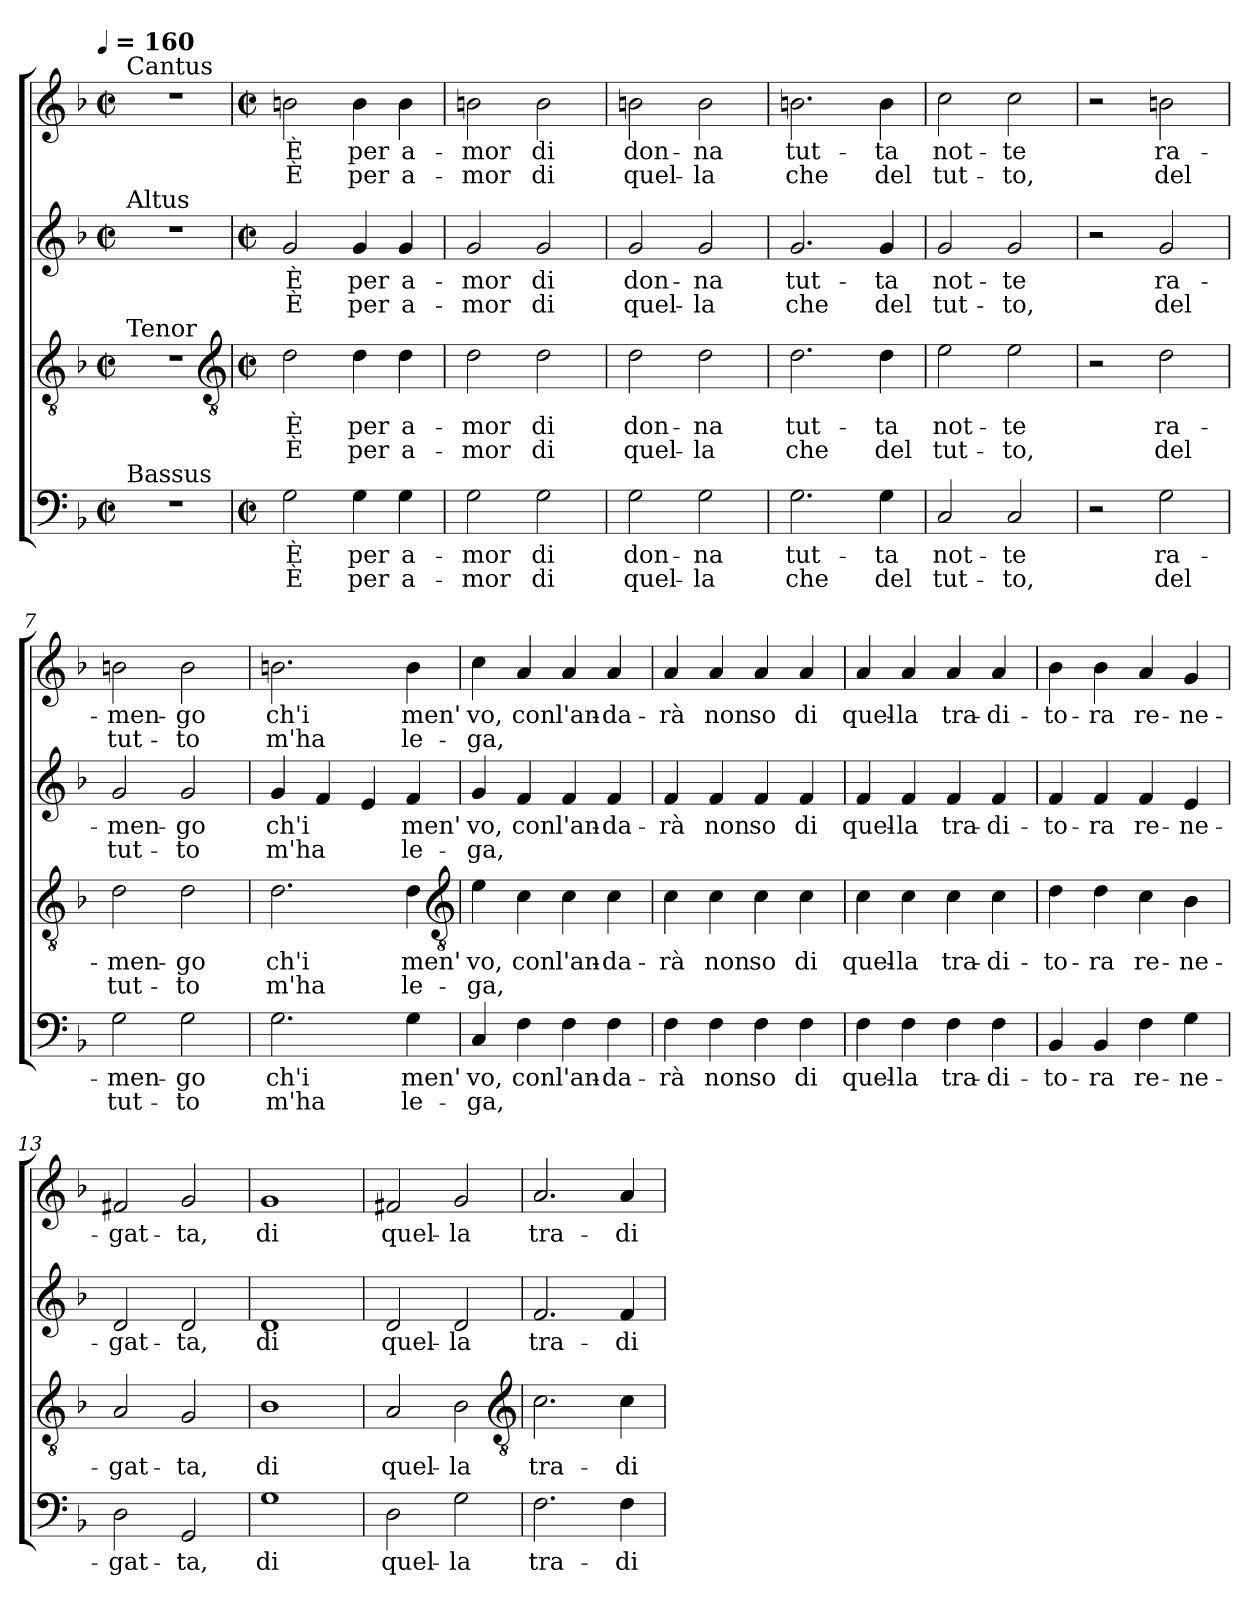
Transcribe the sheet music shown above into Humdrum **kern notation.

**kern	**text	**text	**kern	**text	**text	**kern	**text	**text	**kern	**text	**text
*part4	*part4	*part4	*part3	*part3	*part3	*part2	*part2	*part2	*part1	*part1	*part1
*staff4	*staff4	*staff4	*staff3	*staff3	*staff3	*staff2	*staff2	*staff2	*staff1	*staff1	*staff1
*clefF4	*	*	*clefGv2	*	*	*clefG2	*	*	*clefG2	*	*
*k[b-]	*	*	*k[b-]	*	*	*k[b-]	*	*	*k[b-]	*	*
!!LO:TX:omd:t=[quarter] = 160
*M2/2	*	*	*M2/2	*	*	*M2/2	*	*	*M2/2	*	*
*met(c|)	*	*	*met(c|)	*	*	*met(c|)	*	*	*met(c|)	*	*
*MM160	*	*	*MM160	*	*	*MM160	*	*	*MM160	*	*
=	=	=	=	=	=	=	=	=	=	=	=
!	!	!	!	!	!	!	!	!	!LO:TX:a:t=Cantus	!	!
!	!	!	!	!	!	!LO:TX:a:t=Altus	!	!	!	!	!
!	!	!	!LO:TX:a:t=Tenor	!	!	!	!	!	!	!	!
!LO:TX:a:t=Bassus	!	!	!	!	!	!	!	!	!	!	!
1r	.	.	1r	.	.	1r	.	.	1r	.	.
*	*	*	*clefGv2	*	*	*	*	*	*	*	*
!!LO:LB:g=z
=1	=1	=1	=1	=1	=1	=1	=1	=1	=1	=1	=1
*M2/2	*	*	*M2/2	*	*	*M2/2	*	*	*M2/2	*	*
*met(c|)	*	*	*met(c|)	*	*	*met(c|)	*	*	*met(c|)	*	*
!	!LO:LY:b	!LO:LY:b	!	!LO:LY:b	!LO:LY:b	!	!LO:LY:b	!LO:LY:b	!	!LO:LY:b	!LO:LY:b
2G	È	È	2d	È	È	2g	È	È	2bn	È	È
!	!LO:LY:b	!LO:LY:b	!	!LO:LY:b	!LO:LY:b	!	!LO:LY:b	!LO:LY:b	!	!LO:LY:b	!LO:LY:b
4G	per	per	4d	per	per	4g	per	per	4b	per	per
!	!LO:LY:b	!LO:LY:b	!	!LO:LY:b	!LO:LY:b	!	!LO:LY:b	!LO:LY:b	!	!LO:LY:b	!LO:LY:b
4G	a-	-a-	4d	a-	-a-	4g	a-	-a-	4b	a-	-a-
=2	=2	=2	=2	=2	=2	=2	=2	=2	=2	=2	=2
!	!LO:LY:b	!LO:LY:b	!	!LO:LY:b	!LO:LY:b	!	!LO:LY:b	!LO:LY:b	!	!LO:LY:b	!LO:LY:b
2G	-mor	mor	2d	-mor	mor	2g	-mor	mor	2bn	-mor	mor
!	!LO:LY:b	!LO:LY:b	!	!LO:LY:b	!LO:LY:b	!	!LO:LY:b	!LO:LY:b	!	!LO:LY:b	!LO:LY:b
2G	di	di	2d	di	di	2g	di	di	2b	di	di
=3	=3	=3	=3	=3	=3	=3	=3	=3	=3	=3	=3
!	!LO:LY:b	!LO:LY:b	!	!LO:LY:b	!LO:LY:b	!	!LO:LY:b	!LO:LY:b	!	!LO:LY:b	!LO:LY:b
2G	don-	-quel-	2d	don-	-quel-	2g	don-	-quel-	2bn	don-	-quel-
!	!LO:LY:b	!LO:LY:b	!	!LO:LY:b	!LO:LY:b	!	!LO:LY:b	!LO:LY:b	!	!LO:LY:b	!LO:LY:b
2G	-na	la	2d	-na	la	2g	-na	la	2b	-na	la
=4	=4	=4	=4	=4	=4	=4	=4	=4	=4	=4	=4
!	!LO:LY:b	!LO:LY:b	!	!LO:LY:b	!LO:LY:b	!	!LO:LY:b	!LO:LY:b	!	!LO:LY:b	!LO:LY:b
2.G	tut-	-che	2.d	tut-	-che	2.g	tut-	-che	2.bn	tut-	-che
!	!LO:LY:b	!LO:LY:b	!	!LO:LY:b	!LO:LY:b	!	!LO:LY:b	!LO:LY:b	!	!LO:LY:b	!LO:LY:b
4G	ta	del	4d	ta	del	4g	ta	del	4b	ta	del
=5	=5	=5	=5	=5	=5	=5	=5	=5	=5	=5	=5
!	!LO:LY:b	!LO:LY:b	!	!LO:LY:b	!LO:LY:b	!	!LO:LY:b	!LO:LY:b	!	!LO:LY:b	!LO:LY:b
2C	not-	-tut-	2e	not-	-tut-	2g	not-	-tut-	2cc	not-	-tut-
!	!LO:LY:b	!LO:LY:b	!	!LO:LY:b	!LO:LY:b	!	!LO:LY:b	!LO:LY:b	!	!LO:LY:b	!LO:LY:b
2C	-te	to,	2e	-te	to,	2g	-te	to,	2cc	-te	to,
=6	=6	=6	=6	=6	=6	=6	=6	=6	=6	=6	=6
2r	.	.	2r	.	.	2r	.	.	2r	.	.
!	!LO:LY:b	!LO:LY:b	!	!LO:LY:b	!LO:LY:b	!	!LO:LY:b	!LO:LY:b	!	!LO:LY:b	!LO:LY:b
2G	ra-	-del	2d	ra-	-del	2g	ra-	-del	2bn	ra-	-del
=7	=7	=7	=7	=7	=7	=7	=7	=7	=7	=7	=7
!	!LO:LY:b	!LO:LY:b	!	!LO:LY:b	!LO:LY:b	!	!LO:LY:b	!LO:LY:b	!	!LO:LY:b	!LO:LY:b
2G	men-	-tut-	2d	men-	-tut-	2g	men-	-tut-	2bn	men-	-tut-
!	!LO:LY:b	!LO:LY:b	!	!LO:LY:b	!LO:LY:b	!	!LO:LY:b	!LO:LY:b	!	!LO:LY:b	!LO:LY:b
2G	-go	to	2d	-go	to	2g	-go	to	2b	-go	to
=8	=8	=8	=8	=8	=8	=8	=8	=8	=8	=8	=8
!	!LO:LY:b	!LO:LY:b	!	!LO:LY:b	!LO:LY:b	!	!LO:LY:b	!LO:LY:b	!	!LO:LY:b	!LO:LY:b
2.G	ch'i	m'ha	2.d	ch'i	m'ha	4g	ch'i	m'ha	2.bn	ch'i	m'ha
.	.	.	.	.	.	4f	.	.	.	.	.
.	.	.	.	.	.	4e	.	.	.	.	.
!	!LO:LY:b	!LO:LY:b	!	!LO:LY:b	!LO:LY:b	!	!LO:LY:b	!LO:LY:b	!	!LO:LY:b	!LO:LY:b
4G	men'	le-	4d	men'	le-	4f	men'	le-	4b	men'	le-
*	*	*	*clefGv2	*	*	*	*	*	*	*	*
!!LO:LB:g=z
=9	=9	=9	=9	=9	=9	=9	=9	=9	=9	=9	=9
!	!LO:LY:b	!LO:LY:b	!	!LO:LY:b	!LO:LY:b	!	!LO:LY:b	!LO:LY:b	!	!LO:LY:b	!LO:LY:b
4C	-vo,	ga,	4e	-vo,	ga,	4g	-vo,	ga,	4cc	-vo,	ga,
!	!LO:LY:b	!	!	!LO:LY:b	!	!	!LO:LY:b	!	!	!LO:LY:b	!
4F	con	.	4c	con	.	4f	con	.	4a	con	.
!	!LO:LY:b	!	!	!LO:LY:b	!	!	!LO:LY:b	!	!	!LO:LY:b	!
4F	l'an-	.	4c	l'an-	.	4f	l'an-	.	4a	l'an-	.
!	!LO:LY:b	!	!	!LO:LY:b	!	!	!LO:LY:b	!	!	!LO:LY:b	!
4F	-da-	.	4c	-da-	.	4f	-da-	.	4a	-da-	.
=10	=10	=10	=10	=10	=10	=10	=10	=10	=10	=10	=10
!	!LO:LY:b	!	!	!LO:LY:b	!	!	!LO:LY:b	!	!	!LO:LY:b	!
4F	-rà	.	4c	-rà	.	4f	-rà	.	4a	-rà	.
!	!LO:LY:b	!	!	!LO:LY:b	!	!	!LO:LY:b	!	!	!LO:LY:b	!
4F	non	.	4c	non	.	4f	non	.	4a	non	.
!	!LO:LY:b	!	!	!LO:LY:b	!	!	!LO:LY:b	!	!	!LO:LY:b	!
4F	so	.	4c	so	.	4f	so	.	4a	so	.
!	!LO:LY:b	!	!	!LO:LY:b	!	!	!LO:LY:b	!	!	!LO:LY:b	!
4F	di	.	4c	di	.	4f	di	.	4a	di	.
=11	=11	=11	=11	=11	=11	=11	=11	=11	=11	=11	=11
!	!LO:LY:b	!	!	!LO:LY:b	!	!	!LO:LY:b	!	!	!LO:LY:b	!
4F	quel-	.	4c	quel-	.	4f	quel-	.	4a	quel-	.
!	!LO:LY:b	!	!	!LO:LY:b	!	!	!LO:LY:b	!	!	!LO:LY:b	!
4F	-la	.	4c	-la	.	4f	-la	.	4a	-la	.
!	!LO:LY:b	!	!	!LO:LY:b	!	!	!LO:LY:b	!	!	!LO:LY:b	!
4F	tra-	.	4c	tra-	.	4f	tra-	.	4a	tra-	.
!	!LO:LY:b	!	!	!LO:LY:b	!	!	!LO:LY:b	!	!	!LO:LY:b	!
4F	-di-	.	4c	-di-	.	4f	-di-	.	4a	-di-	.
=12	=12	=12	=12	=12	=12	=12	=12	=12	=12	=12	=12
!	!LO:LY:b	!	!	!LO:LY:b	!	!	!LO:LY:b	!	!	!LO:LY:b	!
4BB-	-to-	.	4d	-to-	.	4f	-to-	.	4b-	-to-	.
!	!LO:LY:b	!	!	!LO:LY:b	!	!	!LO:LY:b	!	!	!LO:LY:b	!
4BB-	-ra	.	4d	-ra	.	4f	-ra	.	4b-	-ra	.
!	!LO:LY:b	!	!	!LO:LY:b	!	!	!LO:LY:b	!	!	!LO:LY:b	!
4F	re-	.	4c	re-	.	4f	re-	.	4a	re-	.
!	!LO:LY:b	!	!	!LO:LY:b	!	!	!LO:LY:b	!	!	!LO:LY:b	!
4G	-ne-	.	4B-	-ne-	.	4e	-ne-	.	4g	-ne-	.
=13	=13	=13	=13	=13	=13	=13	=13	=13	=13	=13	=13
!	!LO:LY:b	!	!	!LO:LY:b	!	!	!LO:LY:b	!	!	!LO:LY:b	!
2D	-gat-	.	2A	-gat-	.	2d	-gat-	.	2f#X	-gat-	.
!	!LO:LY:b	!	!	!LO:LY:b	!	!	!LO:LY:b	!	!	!LO:LY:b	!
2GG	-ta,	.	2G	-ta,	.	2d	-ta,	.	2g	-ta,	.
=14	=14	=14	=14	=14	=14	=14	=14	=14	=14	=14	=14
!	!LO:LY:b	!	!	!LO:LY:b	!	!	!LO:LY:b	!	!	!LO:LY:b	!
1G	di	.	1B-	di	.	1d	di	.	1g	di	.
=15	=15	=15	=15	=15	=15	=15	=15	=15	=15	=15	=15
!	!LO:LY:b	!	!	!LO:LY:b	!	!	!LO:LY:b	!	!	!LO:LY:b	!
2D	quel-	.	2A	quel-	.	2d	quel-	.	2f#X	quel-	.
!	!LO:LY:b	!	!	!LO:LY:b	!	!	!LO:LY:b	!	!	!LO:LY:b	!
2G	-la	.	2B-	-la	.	2d	-la	.	2g	-la	.
*	*	*	*clefGv2	*	*	*	*	*	*	*	*
!!LO:PB:g=z
=16	=16	=16	=16	=16	=16	=16	=16	=16	=16	=16	=16
!	!LO:LY:b	!	!	!LO:LY:b	!	!	!LO:LY:b	!	!	!LO:LY:b	!
2.F	tra-	.	2.c	tra-	.	2.f	tra-	.	2.a	tra-	.
!	!LO:LY:b	!	!	!LO:LY:b	!	!	!LO:LY:b	!	!	!LO:LY:b	!
4F	-di-	.	4c	-di-	.	4f	-di-	.	4a	-di-	.
=	=	=	=	=	=	=	=	=	=	=	=
*-	*-	*-	*-	*-	*-	*-	*-	*-	*-	*-	*-
